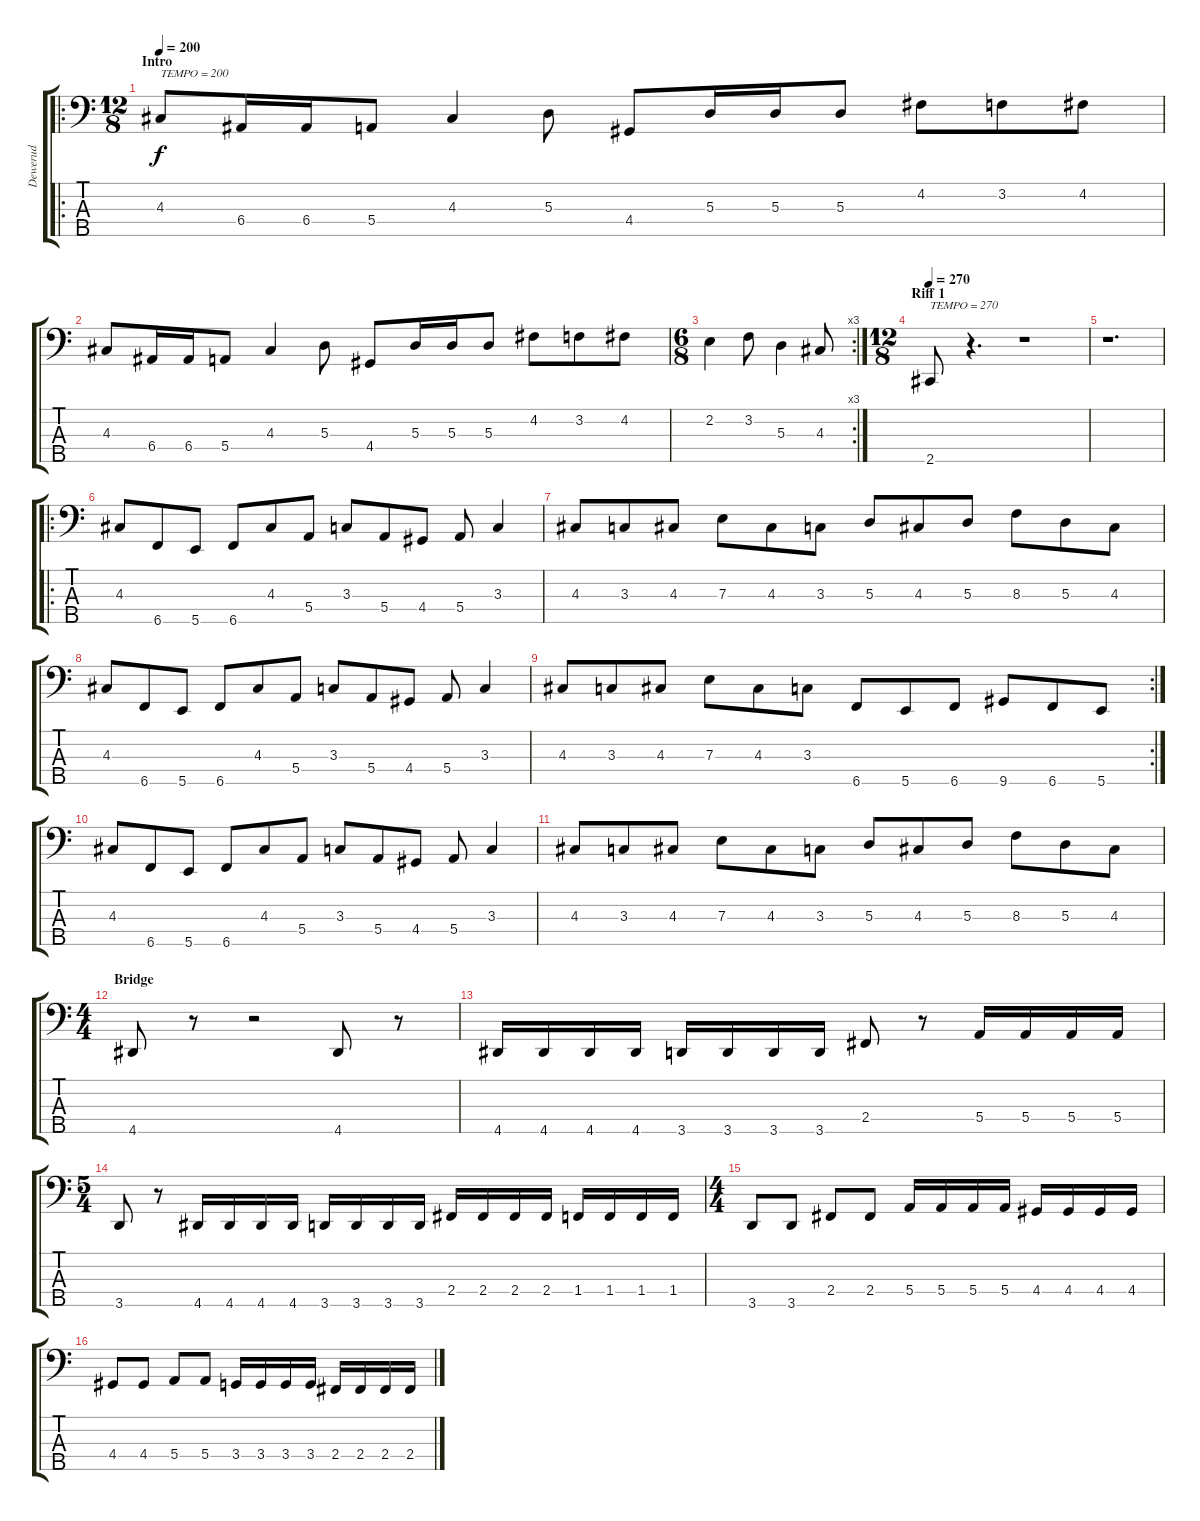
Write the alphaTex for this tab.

\track ("Dewerud" "Dewerud") {instrument electricbasspick}
\staff {score tabs}
\tuning (G2 D2 A1 E1 B0) {hide}
\ro
\ts (12 8)
\section ("" "Intro")
\tempo 200
\clef f4
\ks c
4.3.8{txt "TEMPO = 200" dy f instrument electricbasspick} 6.4.16 6.4.16 5.4.8 4.3.4 5.3.8 4.4.8 5.3.16 5.3.16 5.3.8 4.2.8 3.2.8 4.2.8 |
4.3.8 6.4.16 6.4.16 5.4.8 4.3.4 5.3.8 4.4.8 5.3.16 5.3.16 5.3.8 4.2.8 3.2.8 4.2.8 |
\rc 3
\ts (6 8)
2.2.4 3.2.8 5.3.4 4.3.8 |
\ts (12 8)
\section ("" "Riff 1")
\tempo 270
2.5.8{txt "TEMPO = 270"} r.4{d} r.1 |
r.1{d} |
\ro
4.3.8 6.5.8 5.5.8 6.5.8 4.3.8 5.4.8 3.3.8 5.4.8 4.4.8 5.4.8 3.3.4 |
4.3.8 3.3.8 4.3.8 7.3.8 4.3.8 3.3.8 5.3.8 4.3.8 5.3.8 8.3.8 5.3.8 4.3.8 |
4.3.8 6.5.8 5.5.8 6.5.8 4.3.8 5.4.8 3.3.8 5.4.8 4.4.8 5.4.8 3.3.4 |
\rc 2
4.3.8 3.3.8 4.3.8 7.3.8 4.3.8 3.3.8 6.5.8 5.5.8 6.5.8 9.5.8 6.5.8 5.5.8 |
4.3.8 6.5.8 5.5.8 6.5.8 4.3.8 5.4.8 3.3.8 5.4.8 4.4.8 5.4.8 3.3.4 |
4.3.8 3.3.8 4.3.8 7.3.8 4.3.8 3.3.8 5.3.8 4.3.8 5.3.8 8.3.8 5.3.8 4.3.8 |
\ts (4 4)
\section ("" "Bridge")
4.5.8 r.8 r.2 4.5.8 r.8 |
4.5.16 4.5.16 4.5.16 4.5.16 3.5.16 3.5.16 3.5.16 3.5.16 2.4.8 r.8 5.4.16 5.4.16 5.4.16 5.4.16 |
\ts (5 4)
3.5.8 r.8 4.5.16 4.5.16 4.5.16 4.5.16 3.5.16 3.5.16 3.5.16 3.5.16 2.4.16 2.4.16 2.4.16 2.4.16 1.4.16 1.4.16 1.4.16 1.4.16 |
\ts (4 4)
3.5.8 3.5.8 2.4.8 2.4.8 5.4.16 5.4.16 5.4.16 5.4.16 4.4.16 4.4.16 4.4.16 4.4.16 |
4.4.8 4.4.8 5.4.8 5.4.8 3.4.16 3.4.16 3.4.16 3.4.16 2.4.16 2.4.16 2.4.16 2.4.16
